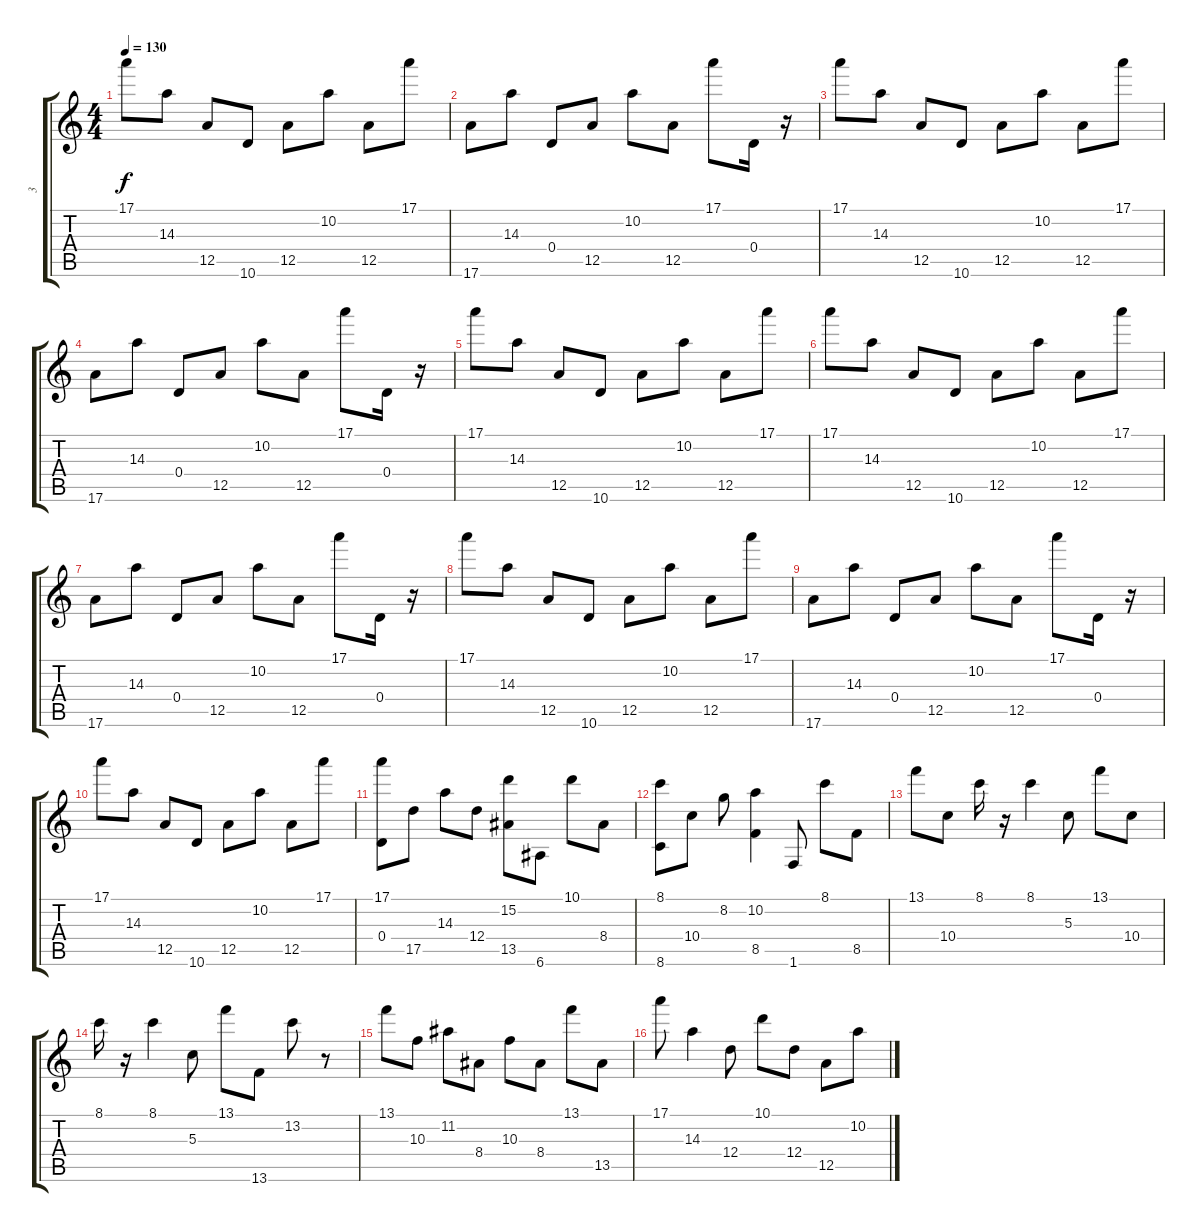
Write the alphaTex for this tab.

\track ("3" "3") {instrument acousticguitarnylon}
\staff {score tabs}
\tuning (E4 B3 G3 D3 A2 E2) {hide}
\ts (4 4)
\tempo 130
\clef g2
\ks c
17.1.8{dy f} 14.3.8 12.5.8 10.6.8 12.5.8 10.2.8 12.5.8 17.1.8 |
17.6.8 14.3.8 0.4.8 12.5.8 10.2.8 12.5.8 17.1.8 0.4.16 r.16 |
17.1.8 14.3.8 12.5.8 10.6.8 12.5.8 10.2.8 12.5.8 17.1.8 |
17.6.8 14.3.8 0.4.8 12.5.8 10.2.8 12.5.8 17.1.8 0.4.16 r.16 |
17.1.8 14.3.8 12.5.8 10.6.8 12.5.8 10.2.8 12.5.8 17.1.8 |
17.1.8 14.3.8 12.5.8 10.6.8 12.5.8 10.2.8 12.5.8 17.1.8 |
17.6.8 14.3.8 0.4.8 12.5.8 10.2.8 12.5.8 17.1.8 0.4.16 r.16 |
17.1.8 14.3.8 12.5.8 10.6.8 12.5.8 10.2.8 12.5.8 17.1.8 |
17.6.8 14.3.8 0.4.8 12.5.8 10.2.8 12.5.8 17.1.8 0.4.16 r.16 |
17.1.8 14.3.8 12.5.8 10.6.8 12.5.8 10.2.8 12.5.8 17.1.8 |
(17.1 0.4).8 17.5.8 14.3.8 12.4.8 (15.2 13.5).8 6.6.8 10.1.8 8.4.8 |
(8.1 8.6).8 10.4.8 8.2.8 (10.2 8.5).4 1.6.8 8.1.8 8.5.8 |
13.1.8 10.4.8 8.1.16 r.16 8.1.4 5.3.8 13.1.8 10.4.8 |
8.1.16 r.16 8.1.4 5.3.8 13.1.8 13.6.8 13.2.8 r.8 |
13.1.8 10.3.8 11.2.8 8.4.8 10.3.8 8.4.8 13.1.8 13.5.8 |
17.1.8 14.3.4 12.4.8 10.1.8 12.4.8 12.5.8 10.2.8
